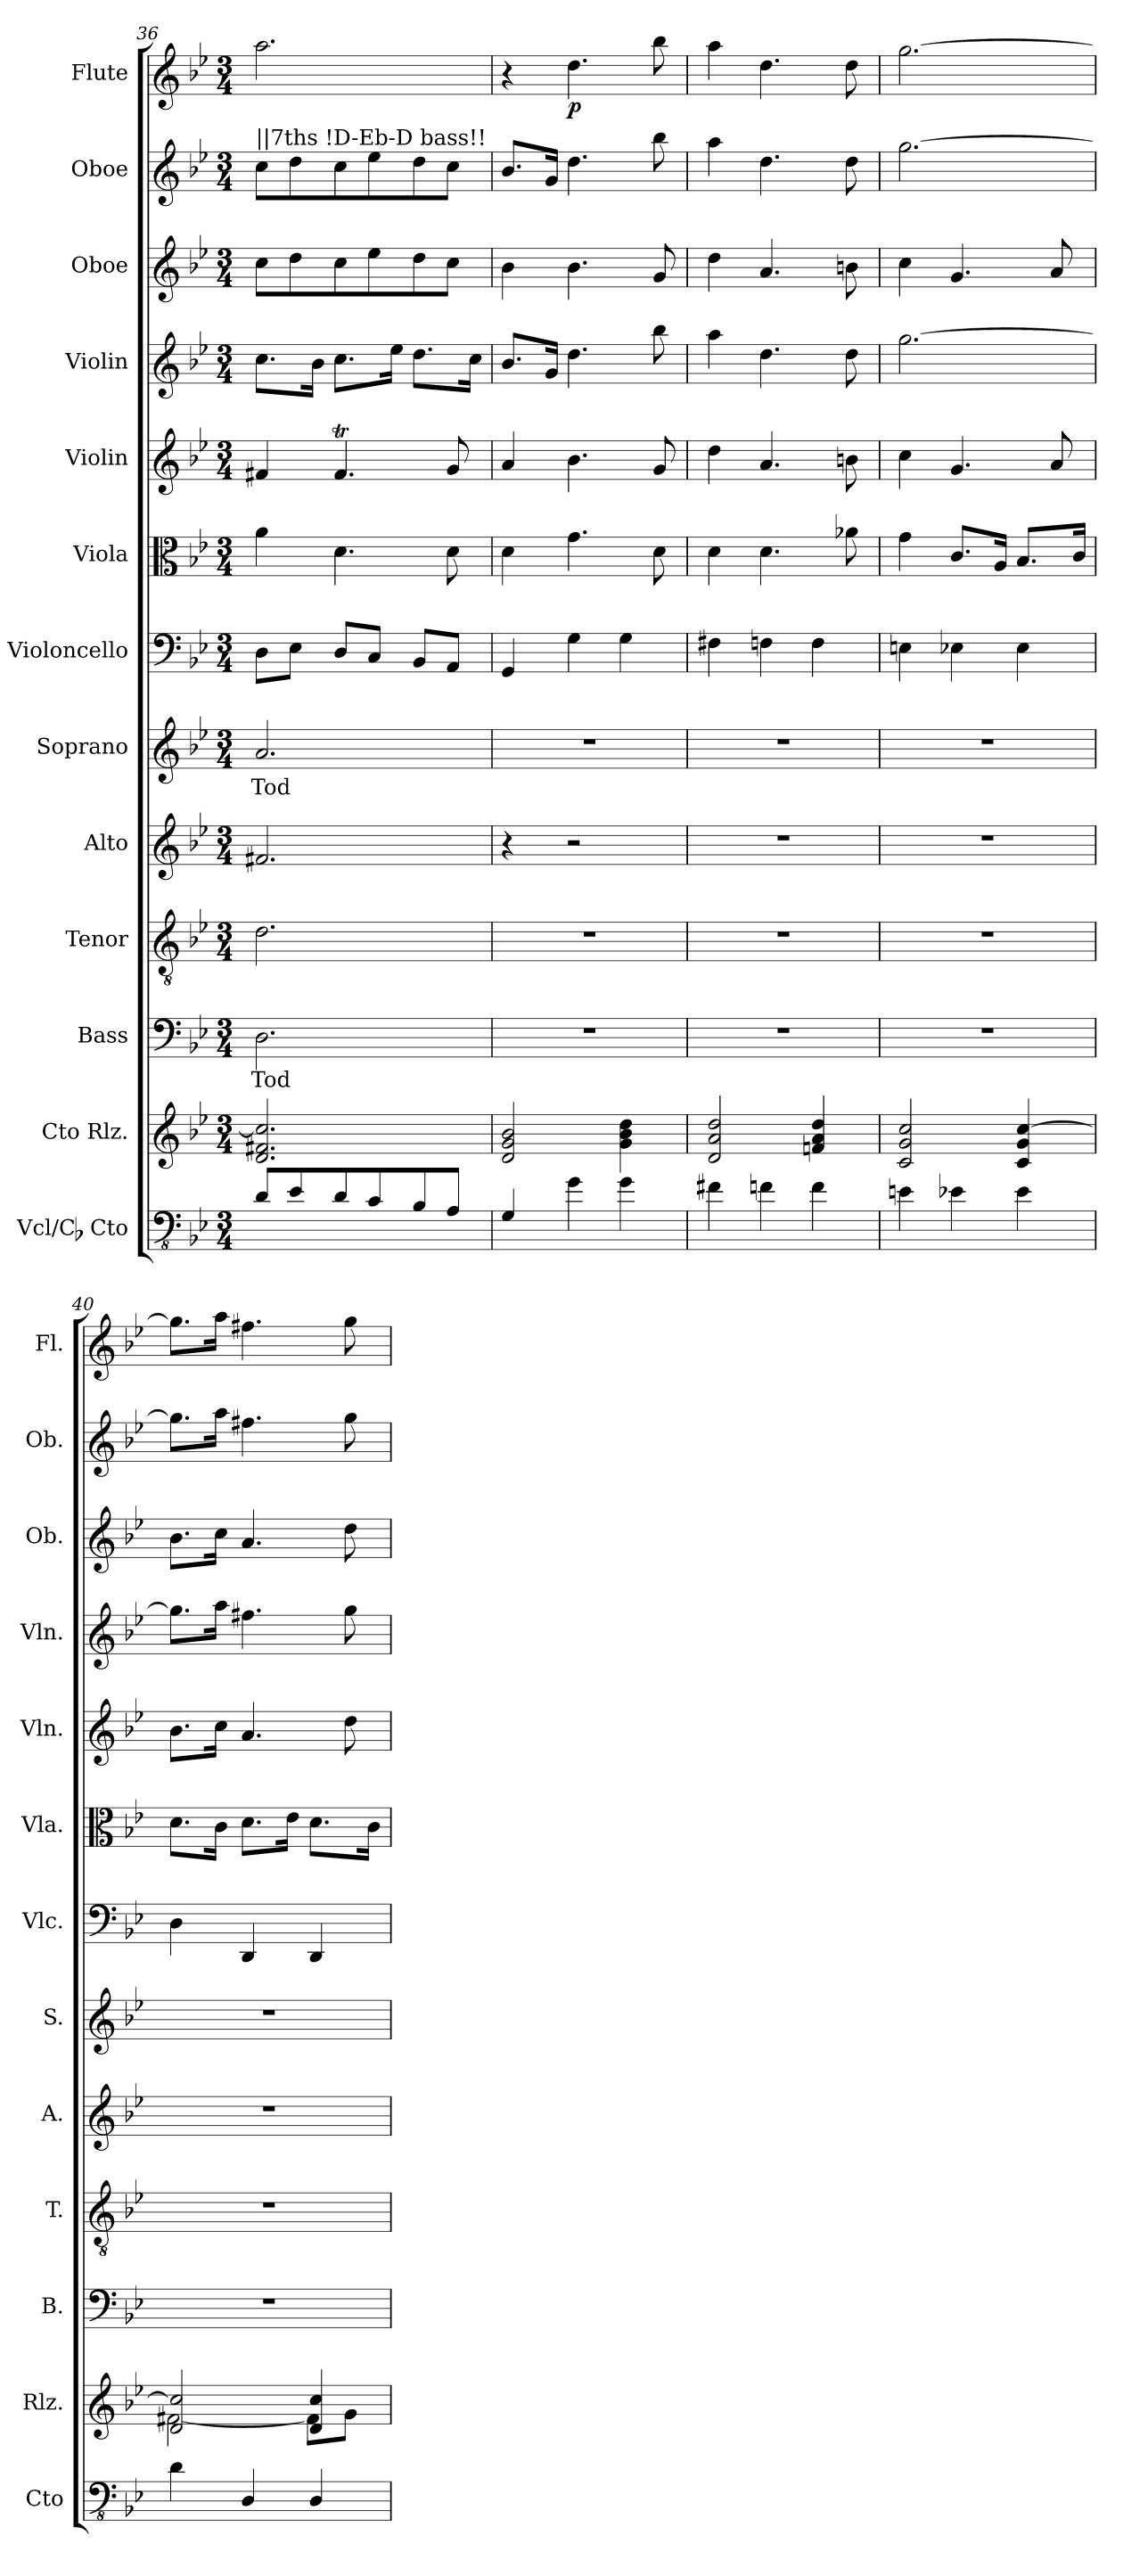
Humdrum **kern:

**kern	**kern	**kern	**text	**kern	**kern	**kern	**text	**kern	**kern	**kern	**kern	**kern	**kern	**kern	**dynam
*part13	*part12	*part11	*part11	*part10	*part9	*part8	*part8	*part7	*part6	*part5	*part4	*part3	*part2	*part1	*part1
*staff13	*staff12	*staff11	*staff11	*staff10	*staff9	*staff8	*staff8	*staff7	*staff6	*staff5	*staff4	*staff3	*staff2	*staff1	*staff1
*I"Vcl/Cb Cto	*I"Cto Rlz.	*I"Bass	*	*I"Tenor	*I"Alto	*I"Soprano	*	*I"Violoncello	*I"Viola	*I"Violin	*I"Violin	*I"Oboe	*I"Oboe	*I"Flute	*
*I'Cto	*I'Rlz.	*I'B.	*	*I'T.	*I'A.	*I'S.	*	*I'Vlc.	*I'Vla.	*I'Vln.	*I'Vln.	*I'Ob.	*I'Ob.	*I'Fl.	*
*clefFv4	*clefG2	*clefF4	*	*clefGv2	*clefG2	*clefG2	*	*clefF4	*clefC3	*clefG2	*clefG2	*clefG2	*clefG2	*clefG2	*
*ITrd7c12	*	*	*	*	*	*	*	*	*	*	*	*	*	*	*
*k[b-e-]	*k[b-e-]	*k[b-e-]	*	*k[b-e-]	*k[b-e-]	*k[b-e-]	*	*k[b-e-]	*k[b-e-]	*k[b-e-]	*k[b-e-]	*k[b-e-]	*k[b-e-]	*k[b-e-]	*
*M3/4	*M3/4	*M3/4	*	*M3/4	*M3/4	*M3/4	*	*M3/4	*M3/4	*M3/4	*M3/4	*M3/4	*M3/4	*M3/4	*
=36	=36	=36	=36	=36	=36	=36	=36	=36	=36	=36	=36	=36	=36	=36	=36
!	!	!	!	!	!	!	!	!	!	!	!	!	!LO:TX:a:t=||7ths !D-Eb-D bass!!	!	!
8DD/L	2.d/ 2.f#X/ 2.cc/]	2.D\	Tod	2.d\	2.f#X/	2.a/	Tod	8D\L	4a\	4f#X/	8.cc\L	8cc\L	8cc\L	2.aa\	.
8EE-/	.	.	.	.	.	.	.	8E-\J	.	.	.	8dd\	8dd\	.	.
.	.	.	.	.	.	.	.	.	.	.	16b-\Jk	.	.	.	.
8DD/	.	.	.	.	.	.	.	8D/L	4.d\	4.f#t/	8.cc\L	8cc\	8cc\	.	.
8CC/	.	.	.	.	.	.	.	8C/J	.	.	.	8ee-\	8ee-\	.	.
.	.	.	.	.	.	.	.	.	.	.	16ee-\Jk	.	.	.	.
8BBB-/	.	.	.	.	.	.	.	8BB-/L	.	.	8.dd\L	8dd\	8dd\	.	.
8AAA/J	.	.	.	.	.	.	.	8AA/J	8d\	8g/	.	8cc\J	8cc\J	.	.
.	.	.	.	.	.	.	.	.	.	.	16cc\Jk	.	.	.	.
=37	=37	=37	=37	=37	=37	=37	=37	=37	=37	=37	=37	=37	=37	=37	=37
4GGG/	2d/ 2g/ 2b-/	2.r	.	2.r	4r	2.r	.	4GG/	4d\	4a/	8.b-/L	4b-\	8.b-/L	4r	.
.	.	.	.	.	.	.	.	.	.	.	16g/Jk	.	16g/Jk	.	.
!	!	!	!	!	!	!	!	!	!	!	!	!	!	!	!LO:DY:b
4GG\	.	.	.	.	2r	.	.	4G\	4.g\	4.b-\	4.dd\	4.b-\	4.dd\	4.dd\	p
4GG\	4g\ 4b-\ 4dd\	.	.	.	.	.	.	4G\	.	.	.	.	.	.	.
.	.	.	.	.	.	.	.	.	8d\	8g/	8bb-\	8g/	8bb-\	8bb-\	.
=38	=38	=38	=38	=38	=38	=38	=38	=38	=38	=38	=38	=38	=38	=38	=38
4FF#X\	2d/ 2a/ 2dd/	2.r	.	2.r	2.r	2.r	.	4F#X\	4d\	4dd\	4aa\	4dd\	4aa\	4aa\	.
4FFn\	.	.	.	.	.	.	.	4Fn\	4.d\	4.a/	4.dd\	4.a/	4.dd\	4.dd\	.
4FF\	4fn/ 4a/ 4dd/	.	.	.	.	.	.	4F\	.	.	.	.	.	.	.
.	.	.	.	.	.	.	.	.	8a-X\	8bn\	8dd\	8bn\	8dd\	8dd\	.
!!LO:PB:g=z
=39	=39	=39	=39	=39	=39	=39	=39	=39	=39	=39	=39	=39	=39	=39	=39
4EEn\	2c/ 2g/ 2cc/	2.r	.	2.r	2.r	2.r	.	4En\	4g\	4cc\	[2.gg\	4cc\	[2.gg\	[2.gg\	.
4EE-X\	.	.	.	.	.	.	.	4E-X\	8.c/L	4.g/	.	4.g/	.	.	.
.	.	.	.	.	.	.	.	.	16A/Jk	.	.	.	.	.	.
4EE-\	4c/ 4g/ [4cc/	.	.	.	.	.	.	4E-\	8.B-/L	.	.	.	.	.	.
.	.	.	.	.	.	.	.	.	.	8a/	.	8a/	.	.	.
.	.	.	.	.	.	.	.	.	16c/Jk	.	.	.	.	.	.
=40	=40	=40	=40	=40	=40	=40	=40	=40	=40	=40	=40	=40	=40	=40	=40
*	*^	*	*	*	*	*	*	*	*	*	*	*	*	*	*
4DD\	2d/ 2cc/]	[2f#X\	2.r	.	2.r	2.r	2.r	.	4D\	8.d\L	8.b-\L	8.gg\L]	8.b-\L	8.gg\L]	8.gg\L]	.
.	.	.	.	.	.	.	.	.	.	16c\Jk	16cc\Jk	16aa\Jk	16cc\Jk	16aa\Jk	16aa\Jk	.
4DDD/	.	.	.	.	.	.	.	.	4DD/	8.d\L	4.a/	4.ff#X\	4.a/	4.ff#X\	4.ff#X\	.
.	.	.	.	.	.	.	.	.	.	16e-\Jk	.	.	.	.	.	.
4DDD/	4d/ 4cc/	8f#\L]	.	.	.	.	.	.	4DD/	8.d\L	.	.	.	.	.	.
.	.	8g\J	.	.	.	.	.	.	.	.	8dd\	8gg\	8dd\	8gg\	8gg\	.
.	.	.	.	.	.	.	.	.	.	16c\Jk	.	.	.	.	.	.
*	*v	*v	*	*	*	*	*	*	*	*	*	*	*	*	*	*
=	=	=	=	=	=	=	=	=	=	=	=	=	=	=	=
*-	*-	*-	*-	*-	*-	*-	*-	*-	*-	*-	*-	*-	*-	*-	*-
